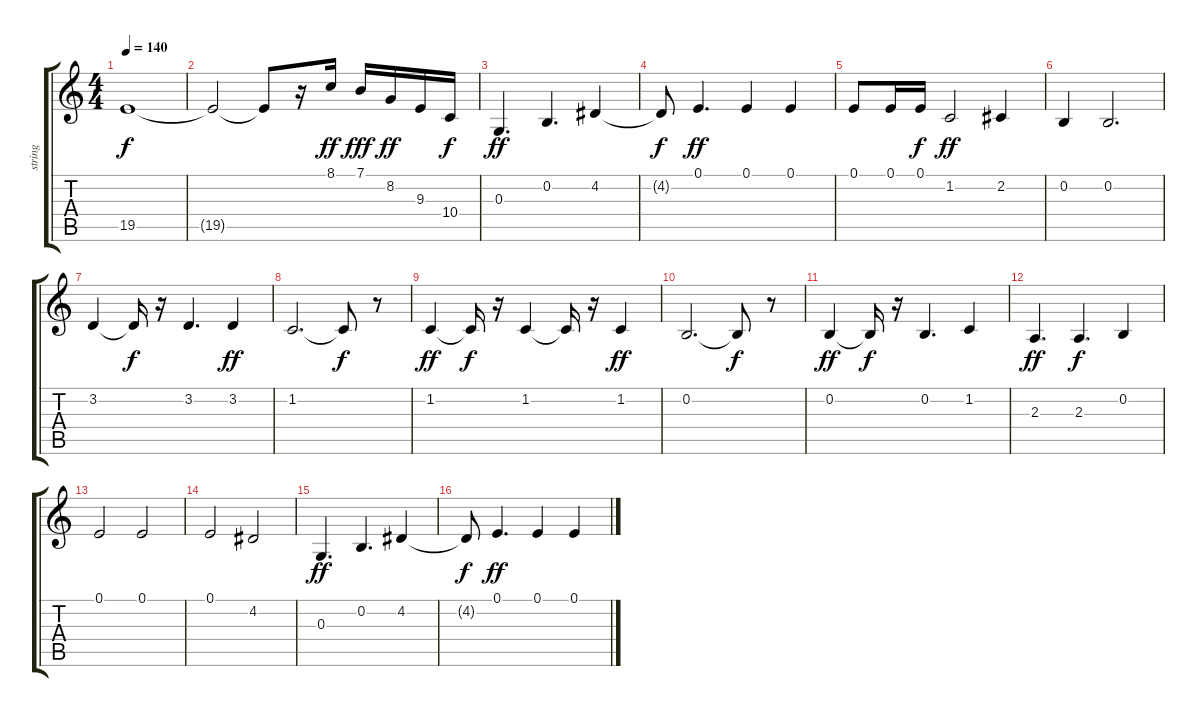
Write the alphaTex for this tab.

\track ("string" "string") {instrument stringensemble1}
\staff {score tabs}
\tuning (E4 B3 G3 D3 A2 E2) {hide}
\ts (4 4)
\tempo 140
\clef g2
\ks c
19.5{t}.1{dy f} |
19.5{t}.2 19.5{t}.8 r.16 8.1.16{dy ff} 7.1.16{dy fff} 8.2.16{dy ff} 9.3.16 10.4.16{dy f} |
0.3.4{d dy ff} 0.2.4{d} 4.2.4 |
4.2{t}.8{dy f} 0.1.4{d dy ff} 0.1.4 0.1.4 |
0.1.8 0.1.16 0.1.16{dy f} 1.2.2{dy ff} 2.2.4 |
0.2.4 0.2.2{d} |
3.2.4 3.2{t}.16{dy f} r.16 3.2.4{d} 3.2.4{dy ff} |
1.2.2{d} 1.2{t}.8{dy f} r.8 |
1.2.4{dy ff} 1.2{t}.16{dy f} r.16 1.2.4 1.2{t}.16 r.16 1.2.4{dy ff} |
0.2.2{d} 0.2{t}.8{dy f} r.8 |
0.2.4{dy ff} 0.2{t}.16{dy f} r.16 0.2.4{d} 1.2.4 |
2.3.4{d dy ff} 2.3.4{d dy f} 0.2.4 |
0.1.2 0.1.2 |
0.1.2 4.2.2 |
0.3.4{d dy ff} 0.2.4{d} 4.2.4 |
4.2{t}.8{dy f} 0.1.4{d dy ff} 0.1.4 0.1.4
